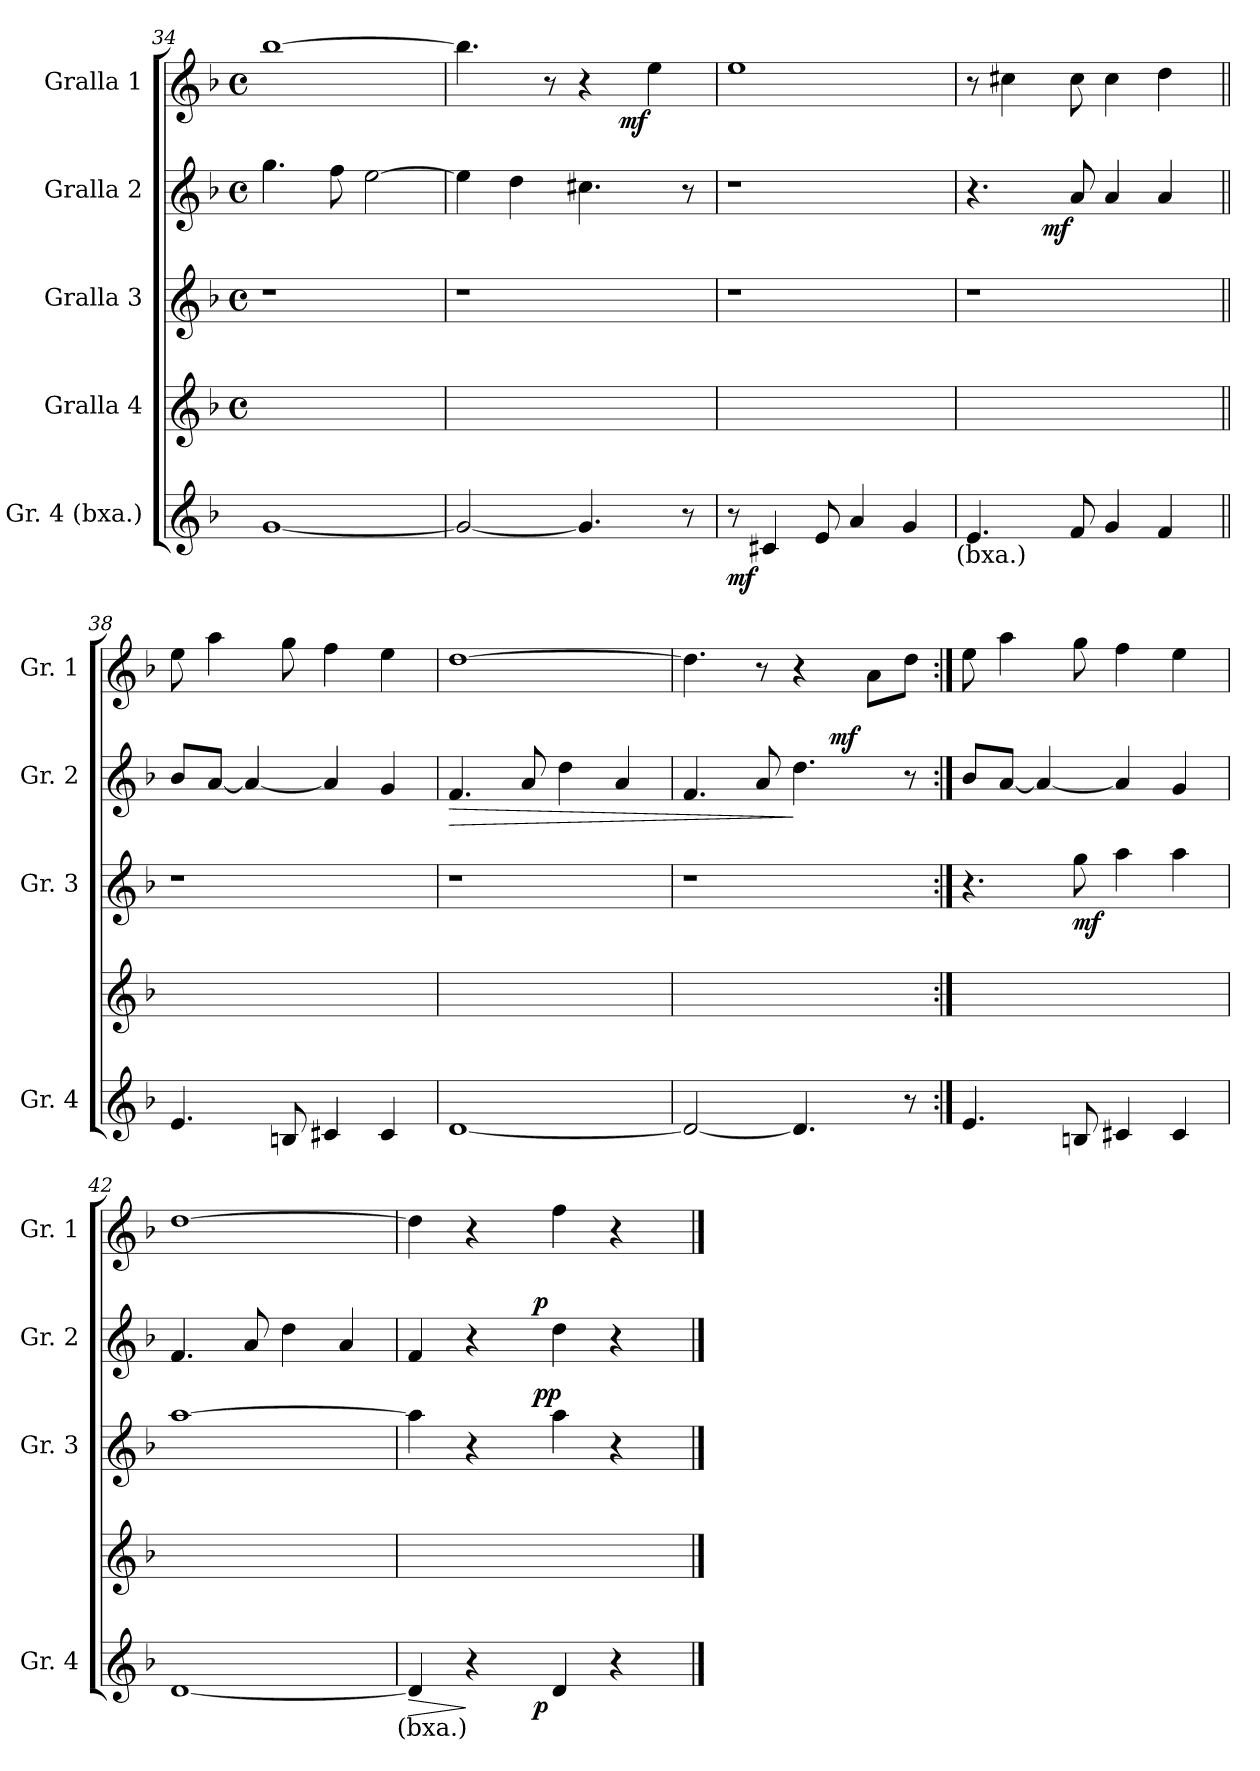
**kern	**dynam	**kern	**kern	**dynam	**kern	**dynam	**kern	**dynam
*part5	*part5	*part4	*part3	*part3	*part2	*part2	*part1	*part1
*staff5	*staff5	*staff4	*staff3	*staff3	*staff2	*staff2	*staff1	*staff1
*I"Gr. 4 (bxa.)	*	*I"Gralla 4	*I"Gralla 3	*	*I"Gralla 2	*	*I"Gralla 1	*
*I'Gr. 4	*	*	*I'Gr. 3	*	*I'Gr. 2	*	*I'Gr. 1	*
*clefG2	*	*clefG2	*clefG2	*	*clefG2	*	*clefG2	*
*k[b-]	*	*k[b-]	*k[b-]	*	*k[b-]	*	*k[b-]	*
*F:	*	*F:	*F:	*	*F:	*	*F:	*
*	*	*M4/4	*M4/4	*	*M4/4	*	*M4/4	*
*	*	*met(c)	*met(c)	*	*met(c)	*	*met(c)	*
=34	=34	=34	=34	=34	=34	=34	=34	=34
[1g	.	1ryy	1r	.	4.gg\	.	[1bb-	.
.	.	.	.	.	8ff\	.	.	.
.	.	.	.	.	[2ee\	.	.	.
=35	=35	=35	=35	=35	=35	=35	=35	=35
*	*	*	*	*	*	*	*^	*
2g/_	.	1ryy	1r	.	4ee\]	.	4.bb-\]	3%2ryy	.
.	.	.	.	.	4dd\	.	.	.	.
.	.	.	.	.	.	.	8r	.	.
4.g/]	.	.	.	.	4.cc#X\	.	4r	.	.
!	!	!	!	!	!	!	!	!	!LO:DY:b
.	.	.	.	.	.	.	.	3ryy	mf
.	.	.	.	.	.	.	4ee\	.	.
8r	.	.	.	.	8r	.	.	.	.
!!LO:PB:g=z
=36	=36	=36	=36	=36	=36	=36	=36	=36	=36
!	!LO:DY:b	!	!	!	!	!	!	!	!
*	*	*	*	*	*	*	*v	*v	*
8r	mf	1ryy	1r	.	1r	.	1ee	.
4c#X/	.	.	.	.	.	.	.	.
8e/	.	.	.	.	.	.	.	.
4a/	.	.	.	.	.	.	.	.
4g/	.	.	.	.	.	.	.	.
!LO:TX:b:t=(bxa.)	!	!	!	!	!	!	!	!
=37	=37	=37	=37	=37	=37	=37	=37	=37
*	*	*	*	*	*^	*	*	*
4.e/	.	1ryy	1r	.	4.r	6..ryy	.	8r	.
.	.	.	.	.	.	.	.	4cc#X\	.
!	!	!	!	!	!	!	!LO:DY:b	!	!
.	.	.	.	.	.	3%2ryy	mf	.	.
8f/	.	.	.	.	8a/	.	.	8cc#\	.
4g/	.	.	.	.	4a/	.	.	4cc#\	.
4f/	.	.	.	.	4a/	.	.	4dd\	.
.	.	.	.	.	.	24ryy	.	.	.
*	*	*	*	*	*v	*v	*	*	*
=38||	=38||	=38||	=38||	=38||	=38||	=38||	=38||	=38||
4.e/	.	1ryy	1r	.	8b-/L	.	8ee\	.
.	.	.	.	.	[8a/J	.	4aa\	.
.	.	.	.	.	4a/_	.	.	.
8Bn/	.	.	.	.	.	.	8gg\	.
4c#X/	.	.	.	.	4a/]	.	4ff\	.
4c#/	.	.	.	.	4g/	.	4ee\	.
=39	=39	=39	=39	=39	=39	=39	=39	=39
!	!	!	!	!	!	!LO:HP:b	!	!
[1d	.	1ryy	1r	.	4.f/	>	[1dd	.
.	.	.	.	.	8a/	.	.	.
.	.	.	.	.	4dd\	.	.	.
.	.	.	.	.	4a/	.	.	.
=40	=40	=40	=40	=40	=40	=40	=40	=40
*	*	*	*	*	*^	*	*	*
2d/_	.	1ryy	1r	.	4.f/	2ryy	.	4.dd\]	.
.	.	.	.	.	8a/	.	.	8r	.
4.d/]	.	.	.	.	4.dd\	8ryy	]	4r	.
!	!	!	!	!	!	!	!LO:DY:a	!	!
.	.	.	.	.	.	4.ryy	mf	.	.
.	.	.	.	.	.	.	.	8a\L	.
8r	.	.	.	.	8r	.	.	8dd\J	.
*	*	*	*	*	*v	*v	*	*	*
=41:|!	=41:|!	=41:|!	=41:|!	=41:|!	=41:|!	=41:|!	=41:|!	=41:|!
4.e/	.	1ryy	4.r	.	8b-/L	.	8ee\	.
.	.	.	.	.	[8a/J	.	4aa\	.
.	.	.	.	.	4a/_	.	.	.
!	!	!	!	!LO:DY:b	!	!	!	!
8Bn/	.	.	8gg\	mf	.	.	8gg\	.
4c#X/	.	.	4aa\	.	4a/]	.	4ff\	.
4c#/	.	.	4aa\	.	4g/	.	4ee\	.
!!LO:LB:g=z
=42	=42	=42	=42	=42	=42	=42	=42	=42
[1d	.	1ryy	[1aa	.	4.f/	.	[1dd	.
.	.	.	.	.	8a/	.	.	.
.	.	.	.	.	4dd\	.	.	.
.	.	.	.	.	4a/	.	.	.
!LO:TX:b:t=(bxa.)	!	!	!	!	!	!	!	!
=43	=43	=43	=43	=43	=43	=43	=43	=43
!	!LO:HP:b	!	!	!	!	!	!	!
*^	*	*	*^	*	*^	*	*	*
4d/]	3ryy	>	1ryy	4aa\]	3ryy	.	4f/	3ryy	.	4dd\]	.
4r	.	]	.	4r	.	.	4r	.	.	4r	.
.	12.ryy	.	.	.	12.ryy	.	.	12.ryy	.	.	.
!	!	!LO:DY:b	!	!	!	!LO:DY:a	!	!	!	!	!
!	!	!	!	!	!	!LO:DY:n=1:b	!	!	!LO:DY:a	!	!
.	3ryy	p	.	.	3ryy	p p	.	3ryy	p	.	.
4d/	.	.	.	4aa\	.	.	4dd\	.	.	4ff\	.
4r	.	.	.	4r	.	.	4r	.	.	4r	.
.	6ryy	.	.	.	6ryy	.	.	6ryy	.	.	.
.	24ryy	.	.	.	24ryy	.	.	24ryy	.	.	.
*	*	*	*	*v	*v	*	*	*	*	*	*
*v	*v	*	*	*	*	*v	*v	*	*	*
==	==	==	==	==	==	==	==	==
*-	*-	*-	*-	*-	*-	*-	*-	*-
